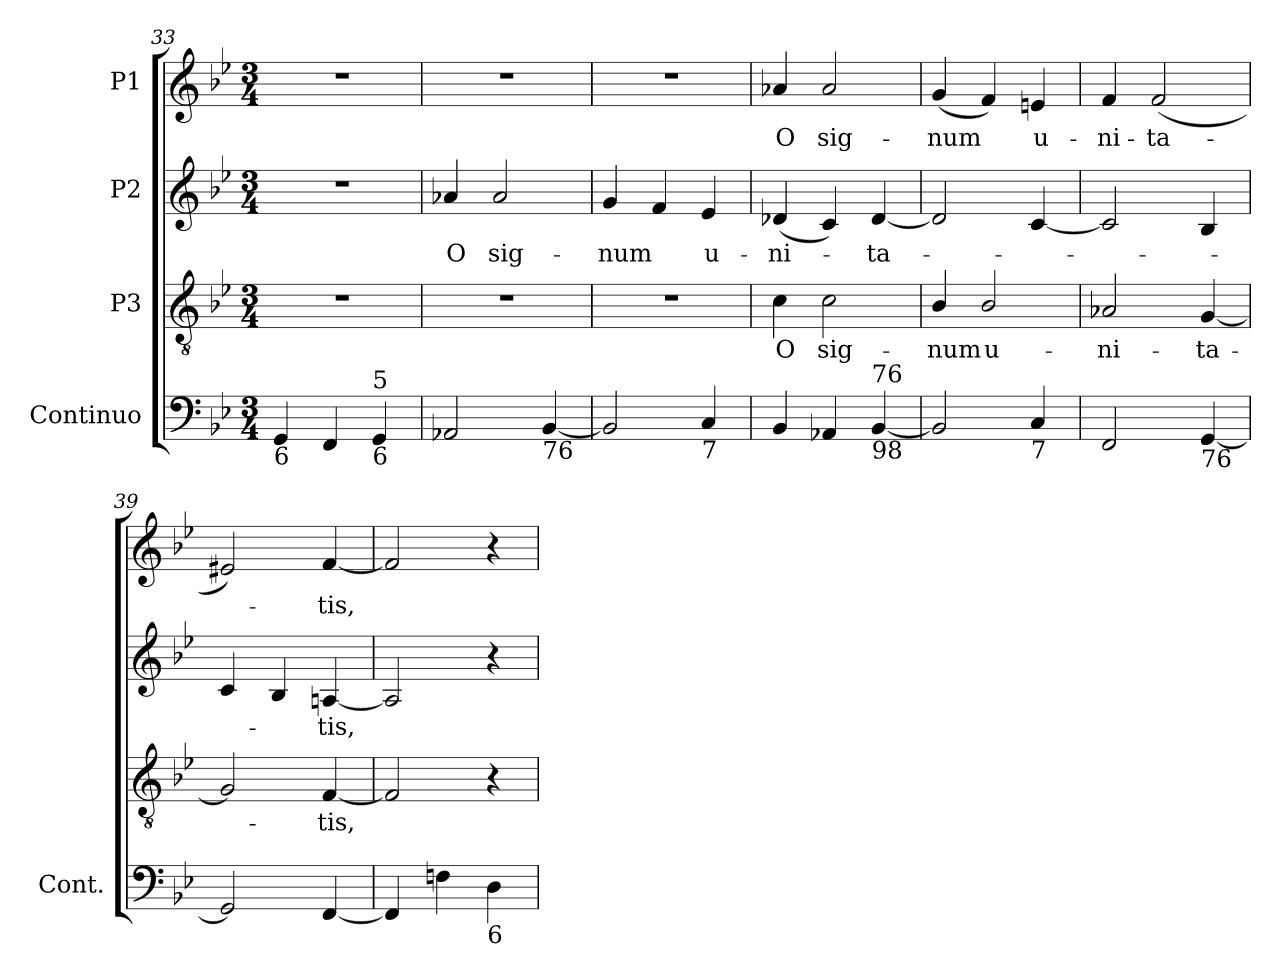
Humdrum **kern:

**kern	**kern	**text	**kern	**text	**kern	**text
*part4	*part3	*part3	*part2	*part2	*part1	*part1
*staff4	*staff3	*staff3	*staff2	*staff2	*staff1	*staff1
*I"Continuo	*I"P3	*	*I"P2	*	*I"P1	*
*I'Cont.	*	*	*	*	*	*
*clefF4	*clefGv2	*	*clefG2	*	*clefG2	*
*	*ITrd7c12	*	*	*	*	*
*k[b-e-]	*k[b-e-]	*	*k[b-e-]	*	*k[b-e-]	*
*B-:	*B-:	*	*B-:	*	*B-:	*
*M3/4	*M3/4	*	*M3/4	*	*M3/4	*
=33	=33	=33	=33	=33	=33	=33
!LO:TX:b:t=6	!	!	!	!	!	!
!	!LO:N:vis=1	!	!LO:N:vis=1	!	!LO:N:vis=1	!
4GGi/	2.r	.	2.r	.	2.r	.
4FFi/	.	.	.	.	.	.
!LO:TX:b:t=6	!	!	!	!	!	!
!LO:TX:t=5	!	!	!	!	!	!
4GGi/	.	.	.	.	.	.
!!LO:LB:g=z
=34	=34	=34	=34	=34	=34	=34
!	!LO:N:vis=1	!	!	!	!	!
!	!	!	!	!LO:LY:b:color=#000000	!LO:N:vis=1	!
2AA-Xi/	2.r	.	4a-Xi/	O	2.r	.
!	!	!	!	!LO:LY:b:color=#000000	!	!
.	.	.	2a-i/	sig-	.	.
!LO:TX:b:t=76	!	!	!	!	!	!
[4BB-i/	.	.	.	.	.	.
=35	=35	=35	=35	=35	=35	=35
!	!LO:N:vis=1	!	!	!	!	!
!	!	!	!	!LO:LY:b:color=#000000	!LO:N:vis=1	!
2BB-i/]	2.r	.	4gi/	-num	2.r	.
.	.	.	4fi/	.	.	.
!LO:TX:b:t=7	!	!	!	!	!	!
!	!	!	!	!LO:LY:b:color=#000000	!	!
4Ci/	.	.	4e-i/	u-	.	.
=36	=36	=36	=36	=36	=36	=36
!	!	!LO:LY:b:color=#000000	!	!	!	!
!	!	!	!	!LO:LY:b:color=#000000	!	!
!	!	!	!	!	!	!LO:LY:b:color=#000000
4BB-i/	4Ci\	O	(4d-Xi/	-ni-	4a-Xi/	O
!	!	!LO:LY:b:color=#000000	!	!	!	!
!	!	!	!	!	!	!LO:LY:b:color=#000000
4AA-Xi/	2Ci\	sig-	4ci/)	.	2a-i/	sig-
!LO:TX:b:t=98	!	!	!	!	!	!
!LO:TX:t=76	!	!	!	!	!	!
!	!	!	!	!LO:LY:b:color=#000000	!	!
[4BB-i/	.	.	[4d-i/	-ta-	.	.
=37	=37	=37	=37	=37	=37	=37
!	!	!LO:LY:b:color=#000000	!	!	!	!
!	!	!	!	!	!	!LO:LY:b:color=#000000
2BB-i/]	4BB-i/	-num	2d-i/]	.	(4gi/	-num
!	!	!LO:LY:b:color=#000000	!	!	!	!
.	2BB-i/	u-	.	.	4fi/)	.
!LO:TX:b:t=7	!	!	!	!	!	!
!	!	!	!	!	!	!LO:LY:b:color=#000000
4Ci/	.	.	[4ci/	.	4eni/	u-
=38	=38	=38	=38	=38	=38	=38
!	!	!LO:LY:b:color=#000000	!	!	!	!
!	!	!	!	!	!	!LO:LY:b:color=#000000
2FFi/	2AA-Xi/	-ni-	2ci/]	.	4fi/	-ni-
!	!	!	!	!	!	!LO:LY:b:color=#000000
.	.	.	.	.	(2fi/	-ta-
!LO:TX:b:t=76	!	!	!	!	!	!
!	!	!LO:LY:b:color=#000000	!	!	!	!
[4GGi/	[4GGi/	-ta-	4B-i/	.	.	.
=39	=39	=39	=39	=39	=39	=39
2GGi/]	2GGi/]	.	4ci/	.	2e#Xi/)	.
.	.	.	4B-i/	.	.	.
!	!	!LO:LY:b:color=#000000	!	!	!	!
!	!	!	!	!LO:LY:b:color=#000000	!	!
!	!	!	!	!	!	!LO:LY:b:color=#000000
[4FFi/	[4FFi/	-tis,	[4Ani/	-tis,	[4fi/	-tis,
!!LO:PB:g=z
=40	=40	=40	=40	=40	=40	=40
4FFi/]	2FFi/]	.	2Ani/]	.	2fi/]	.
4Fni\	.	.	.	.	.	.
!LO:TX:b:t=6	!	!	!	!	!	!
4Di\	4r	.	4r	.	4r	.
=	=	=	=	=	=	=
*-	*-	*-	*-	*-	*-	*-
